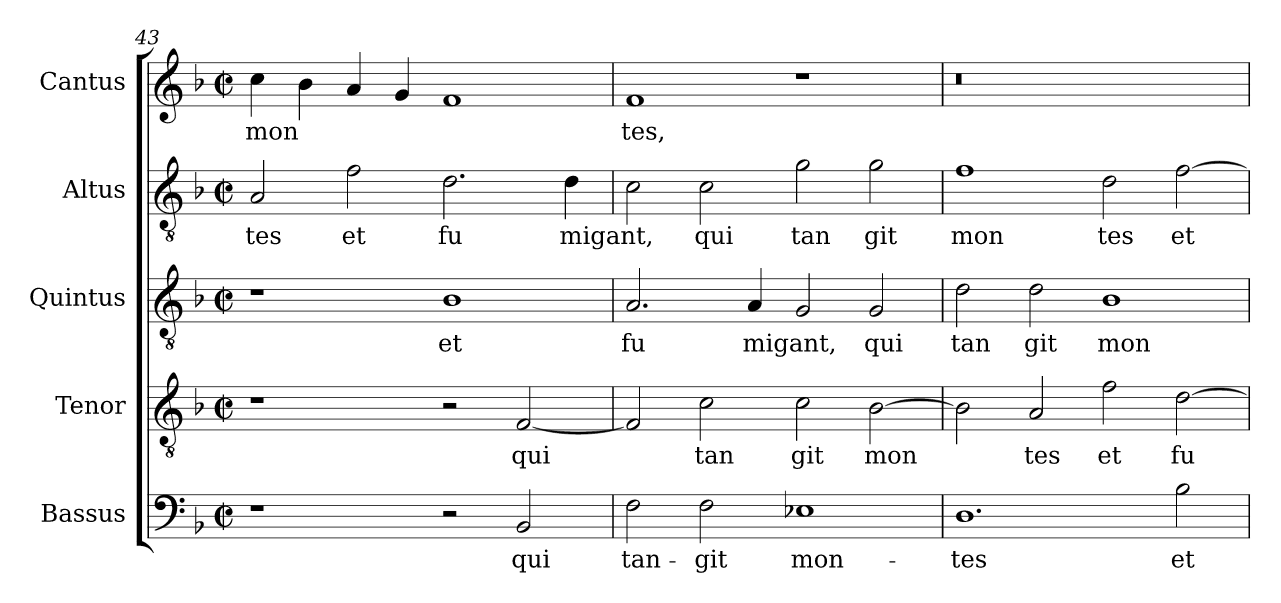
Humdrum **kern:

**kern	**text	**kern	**text	**kern	**text	**kern	**text	**kern	**text
*part5	*part5	*part4	*part4	*part3	*part3	*part2	*part2	*part1	*part1
*staff5	*staff5	*staff4	*staff4	*staff3	*staff3	*staff2	*staff2	*staff1	*staff1
*I"Bassus	*	*I"Tenor	*	*I"Quintus	*	*I"Altus	*	*I"Cantus	*
*clefF4	*	*clefGv2	*	*clefGv2	*	*clefGv2	*	*clefG2	*
*k[b-]	*	*k[b-]	*	*k[b-]	*	*k[b-]	*	*k[b-]	*
*F:	*	*F:	*	*F:	*	*F:	*	*F:	*
*M2/2	*	*M2/2	*	*M2/2	*	*M2/2	*	*M2/2	*
*met(c|)	*	*met(c|)	*	*met(c|)	*	*met(c|)	*	*met(c|)	*
=43	=43	=43	=43	=43	=43	=43	=43	=43	=43
!	!	!	!	!	!	!	!LO:LY:b:cj	!	!LO:LY:b
1r	.	1r	.	1r	.	2A/	tes	4cc\	mon
.	.	.	.	.	.	.	.	4b-\	.
!	!	!	!	!	!	!	!LO:LY:b:cj	!	!
.	.	.	.	.	.	2f\	et	4a/	.
.	.	.	.	.	.	.	.	4g/	.
!	!	!	!	!	!LO:LY:b:cj	!	!LO:LY:b:cj	!	!
2r	.	2r	.	1B-	et	2.d\	fu	1f	.
!	!LO:LY:b:cj	!	!LO:LY:b	!	!	!	!	!	!
2BB-/	qui	[<2F/	qui	.	.	.	.	.	.
!	!	!	!	!	!	!	!LO:LY:b	!	!
.	.	.	.	.	.	4d\	migant,	.	.
=44	=44	=44	=44	=44	=44	=44	=44	=44	=44
!	!LO:LY:b:cj	!	!	!	!LO:LY:b:cj	!	!	!	!LO:LY:b:cj
2F\	tan-	2F/]	.	2.A/	fu	2c\	.	1f	tes,
!	!LO:LY:b:cj	!	!LO:LY:b:cj	!	!	!	!LO:LY:b:cj	!	!
2F\	-git	2c\	tan	.	.	2c\	qui	.	.
!	!	!	!	!	!LO:LY:b	!	!	!	!
.	.	.	.	4A/	migant,	.	.	.	.
!	!LO:LY:b:cj	!	!LO:LY:b:cj	!	!	!	!LO:LY:b:cj	!	!
1E-X	mon-	2c\	git	2G/	.	2g\	tan	1r	.
!	!	!	!LO:LY:b	!	!LO:LY:b:cj	!	!LO:LY:b:cj	!	!
.	.	[>2B-\	mon	2G/	qui	2g\	git	.	.
=45	=45	=45	=45	=45	=45	=45	=45	=45	=45
!	!LO:LY:b:cj	!	!	!	!LO:LY:b:cj	!	!LO:LY:b:cj	!	!
1.D	-tes	2B-\]	.	2d\	tan	1f	mon	0r	.
!	!	!	!LO:LY:b:cj	!	!LO:LY:b:cj	!	!	!	!
.	.	2A/	tes	2d\	git	.	.	.	.
!	!	!	!LO:LY:b:cj	!	!LO:LY:b:cj	!	!LO:LY:b:cj	!	!
.	.	2f\	et	1B-	mon	2d\	tes	.	.
!	!LO:LY:b:cj	!	!LO:LY:b:cj	!	!	!	!LO:LY:b:cj	!	!
2B-\	et	[>2d\	fu	.	.	[>2f\	et	.	.
=	=	=	=	=	=	=	=	=	=
*-	*-	*-	*-	*-	*-	*-	*-	*-	*-
